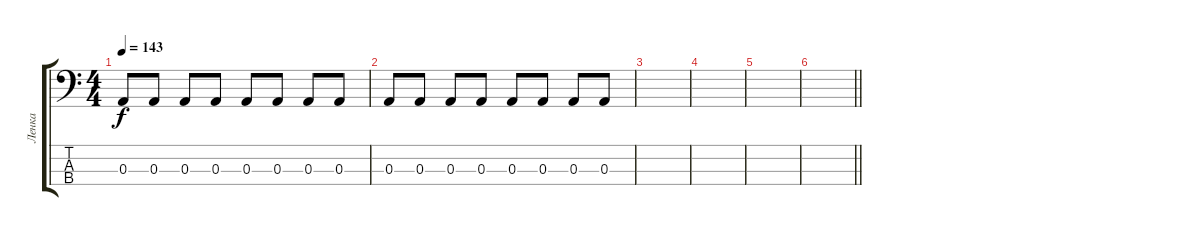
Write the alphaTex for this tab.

\track ("Ленка" "Ленка") {instrument electricbassfinger}
\staff {score tabs}
\tuning (G2 D2 A1 E1) {hide}
\ts (4 4)
\tempo 143
\clef f4
\ks c
0.3.8{dy f} 0.3.8 0.3.8 0.3.8 0.3.8 0.3.8 0.3.8 0.3.8 |
0.3.8 0.3.8 0.3.8 0.3.8 0.3.8 0.3.8 0.3.8 0.3.8 |
|
|
|
\barLineRight lightlight
